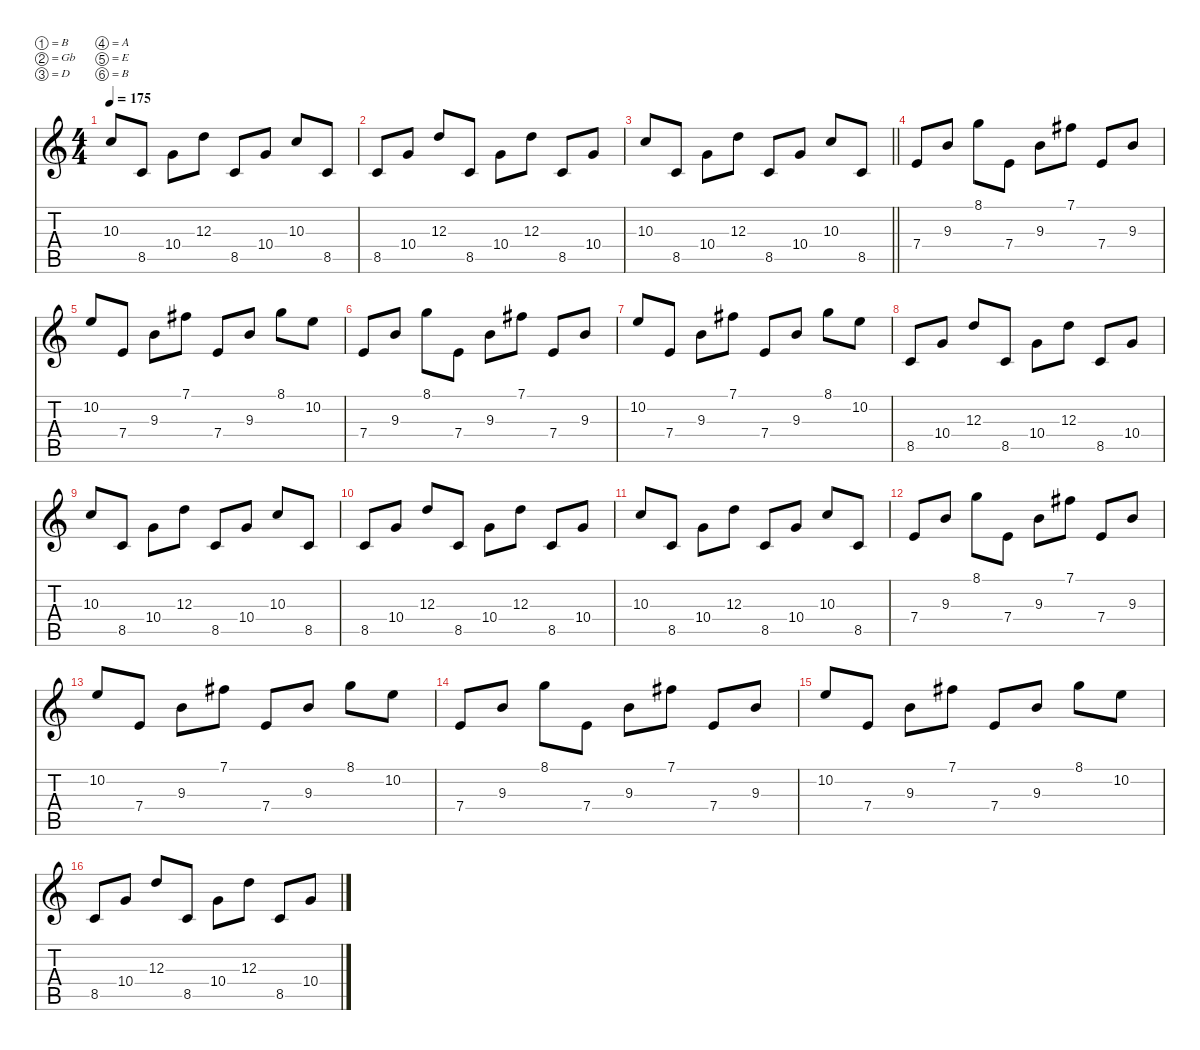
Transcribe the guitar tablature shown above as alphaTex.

\defaultSystemsLayout 4
\hideDynamics
\bracketExtendMode nobrackets
\singleTrackTrackNamePolicy hidden
\multiTrackTrackNamePolicy hidden
\firstSystemTrackNameMode fullname
\firstSystemTrackNameOrientation horizontal
\otherSystemsTrackNameOrientation horizontal
\track ("Johan Söderberg" "dist.guit.") {defaultSystemsLayout 8 mute instrument distortionguitar}
\staff {score tabs}
\tuning (B3 Gb3 D3 A2 E2 B1)
\ts (4 4)
\tempo 175
\clef g2
\ks c
10.3.8{dy f beam Up} 8.5.8{beam Up} 10.4.8{beam Down} 12.3.8{beam Down} 8.5.8{beam Up} 10.4.8{beam Up} 10.3.8{beam Up} 8.5.8{beam Up} |
8.5.8{beam Up} 10.4.8{beam Up} 12.3.8{beam Up} 8.5.8{beam Up} 10.4.8{beam Down} 12.3.8{beam Down} 8.5.8{beam Up} 10.4.8{beam Up} |
\barLineRight lightlight
10.3.8{beam Up} 8.5.8{beam Up} 10.4.8{beam Down} 12.3.8{beam Down} 8.5.8{beam Up} 10.4.8{beam Up} 10.3.8{beam Up} 8.5.8{beam Up} |
7.4.8{beam Up} 9.3.8{beam Up} 8.1.8{beam Down} 7.4.8{beam Down} 9.3.8{beam Down} 7.1{acc #}.8{beam Down} 7.4.8{beam Up} 9.3.8{beam Up} |
10.2.8{beam Up} 7.4.8{beam Up} 9.3.8{beam Down} 7.1{acc #}.8{beam Down} 7.4.8{beam Up} 9.3.8{beam Up} 8.1.8{beam Down} 10.2.8{beam Down} |
7.4.8{beam Up} 9.3.8{beam Up} 8.1.8{beam Down} 7.4.8{beam Down} 9.3.8{beam Down} 7.1{acc #}.8{beam Down} 7.4.8{beam Up} 9.3.8{beam Up} |
10.2.8{beam Up} 7.4.8{beam Up} 9.3.8{beam Down} 7.1{acc #}.8{beam Down} 7.4.8{beam Up} 9.3.8{beam Up} 8.1.8{beam Down} 10.2.8{beam Down} |
8.5.8{beam Up} 10.4.8{beam Up} 12.3.8{beam Up} 8.5.8{beam Up} 10.4.8{beam Down} 12.3.8{beam Down} 8.5.8{beam Up} 10.4.8{beam Up} |
10.3.8{beam Up} 8.5.8{beam Up} 10.4.8{beam Down} 12.3.8{beam Down} 8.5.8{beam Up} 10.4.8{beam Up} 10.3.8{beam Up} 8.5.8{beam Up} |
8.5.8{beam Up} 10.4.8{beam Up} 12.3.8{beam Up} 8.5.8{beam Up} 10.4.8{beam Down} 12.3.8{beam Down} 8.5.8{beam Up} 10.4.8{beam Up} |
10.3.8{beam Up} 8.5.8{beam Up} 10.4.8{beam Down} 12.3.8{beam Down} 8.5.8{beam Up} 10.4.8{beam Up} 10.3.8{beam Up} 8.5.8{beam Up} |
7.4.8{beam Up} 9.3.8{beam Up} 8.1.8{beam Down} 7.4.8{beam Down} 9.3.8{beam Down} 7.1{acc #}.8{beam Down} 7.4.8{beam Up} 9.3.8{beam Up} |
10.2.8{beam Up} 7.4.8{beam Up} 9.3.8{beam Down} 7.1{acc #}.8{beam Down} 7.4.8{beam Up} 9.3.8{beam Up} 8.1.8{beam Down} 10.2.8{beam Down} |
7.4.8{beam Up} 9.3.8{beam Up} 8.1.8{beam Down} 7.4.8{beam Down} 9.3.8{beam Down} 7.1{acc #}.8{beam Down} 7.4.8{beam Up} 9.3.8{beam Up} |
10.2.8{beam Up} 7.4.8{beam Up} 9.3.8{beam Down} 7.1{acc #}.8{beam Down} 7.4.8{beam Up} 9.3.8{beam Up} 8.1.8{beam Down} 10.2.8{beam Down} |
8.5.8{beam Up} 10.4.8{beam Up} 12.3.8{beam Up} 8.5.8{beam Up} 10.4.8{beam Down} 12.3.8{beam Down} 8.5.8{beam Up} 10.4.8{beam Up}
